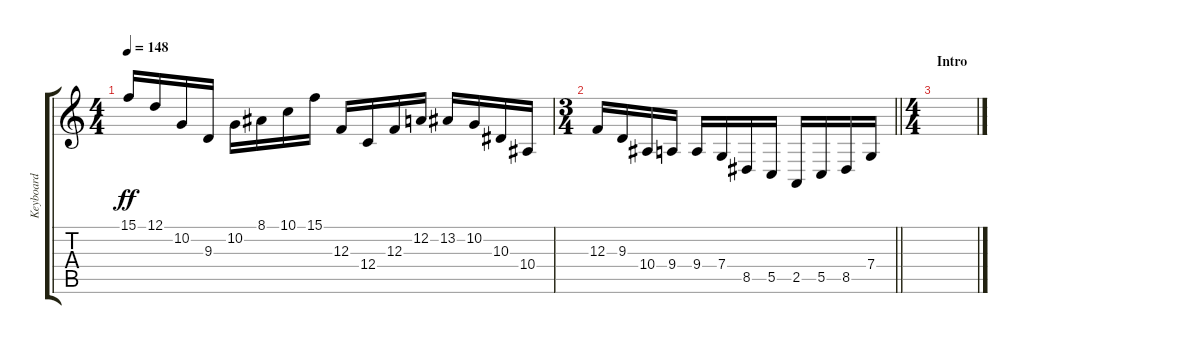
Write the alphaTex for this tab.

\track ("Keyboard" "Keyboard") {instrument lead1square}
\staff {score tabs}
\tuning (D4 A3 F3 C3 G2 D2) {hide}
\ts (4 4)
\tempo 148
\clef g2
\ks c
15.1.16{dy ff} 12.1.16 10.2.16 9.3.16 10.2.16 8.1.16 10.1.16 15.1.16 12.3.16 12.4.16 12.3.16 12.2.16 13.2.16 10.2.16 10.3.16 10.4.16 |
\ts (3 4)
\barLineRight lightlight
12.3.16 9.3.16 10.4.16 9.4.16 9.4.16 7.4.16 8.5.16 5.5.16 2.5.16 5.5.16 8.5.16 7.4.16 |
\ts (4 4)
\section ("" "Intro")
